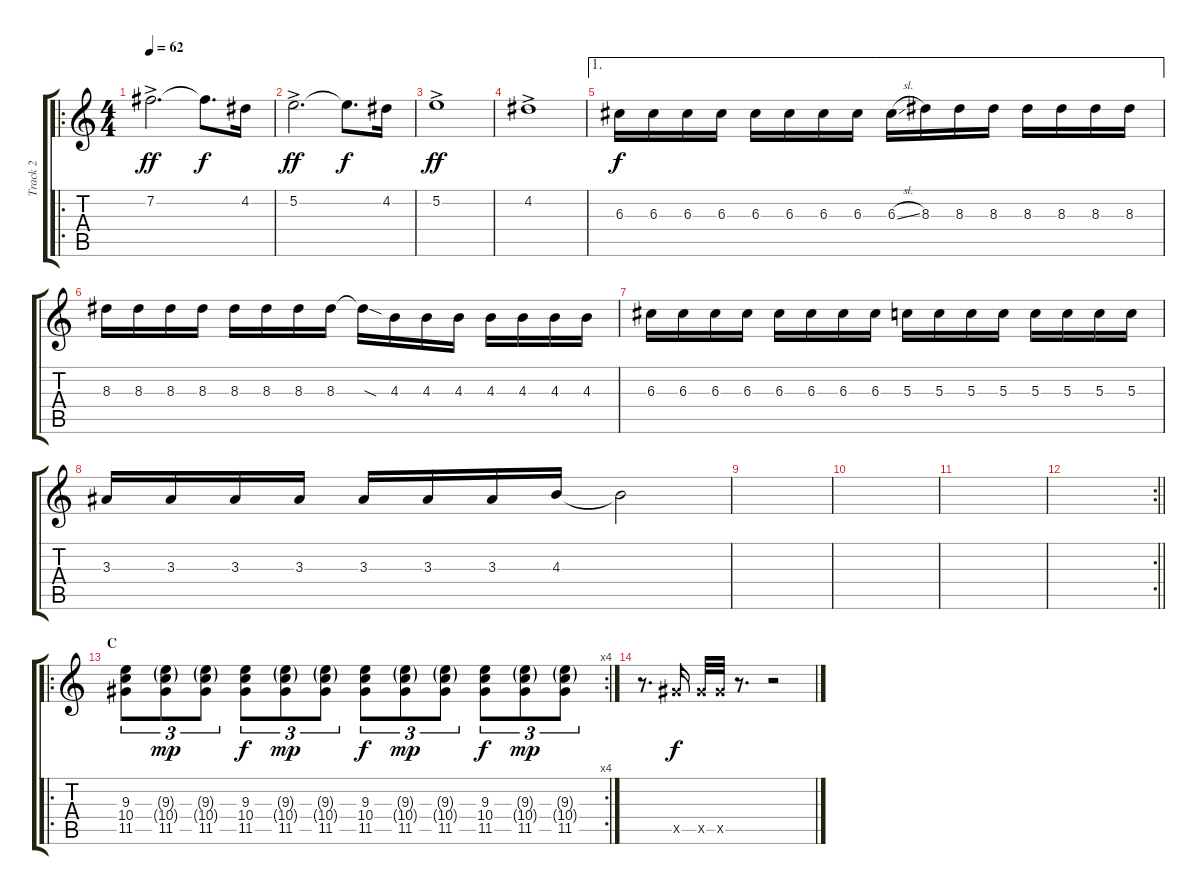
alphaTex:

\track ("Track 2" "Track 2") {instrument overdrivenguitar}
\staff {score tabs}
\tuning (E4 B3 G3 D3 A2 E2) {hide}
\ro
\ts (4 4)
\tempo 62
\clef g2
\ks c
7.2{ac}.2{d dy ff} 7.2{t}.8{d dy f} 4.2.16 |
5.2{ac}.2{d dy ff} 5.2{t}.8{d dy f} 4.2.16 |
5.2{ac}.1{dy ff} |
4.2{ac}.1 |
\ae 1
6.3.16{dy f} 6.3.16 6.3.16 6.3.16 6.3.16 6.3.16 6.3.16 6.3.16 6.3{sl}.16 8.3.16 8.3.16 8.3.16 8.3.16 8.3.16 8.3.16 8.3.16 |
8.3.16 8.3.16 8.3.16 8.3.16 8.3.16 8.3.16 8.3.16 8.3.16 8.3{sod t}.16 4.3.16 4.3.16 4.3.16 4.3.16 4.3.16 4.3.16 4.3.16 |
6.3.16 6.3.16 6.3.16 6.3.16 6.3.16 6.3.16 6.3.16 6.3.16 5.3.16 5.3.16 5.3.16 5.3.16 5.3.16 5.3.16 5.3.16 5.3.16 |
3.3.16 3.3.16 3.3.16 3.3.16 3.3.16 3.3.16 3.3.16 4.3.16 4.3{t}.2 |
|
|
|
\rc 2
\barLineRight lightlight
|
\ro
\rc 4
\section ("" "C")
(9.3 10.4 11.5).8{tu (3 2)} (9.3{g} 10.4{g} 11.5).8{tu (3 2) dy mp} (9.3{g} 10.4{g} 11.5).8{tu (3 2)} (9.3 10.4 11.5).8{tu (3 2) dy f} (9.3{g} 10.4{g} 11.5).8{tu (3 2) dy mp} (9.3{g} 10.4{g} 11.5).8{tu (3 2)} (9.3 10.4 11.5).8{tu (3 2) dy f} (9.3{g} 10.4{g} 11.5).8{tu (3 2) dy mp} (9.3{g} 10.4{g} 11.5).8{tu (3 2)} (9.3 10.4 11.5).8{tu (3 2) dy f} (9.3{g} 10.4{g} 11.5).8{tu (3 2) dy mp} (9.3{g} 10.4{g} 11.5).8{tu (3 2)} |
r.8{d} 11.5{x}.16{dy f} 11.5{x}.32 11.5{x}.32 r.8{d} r.2
